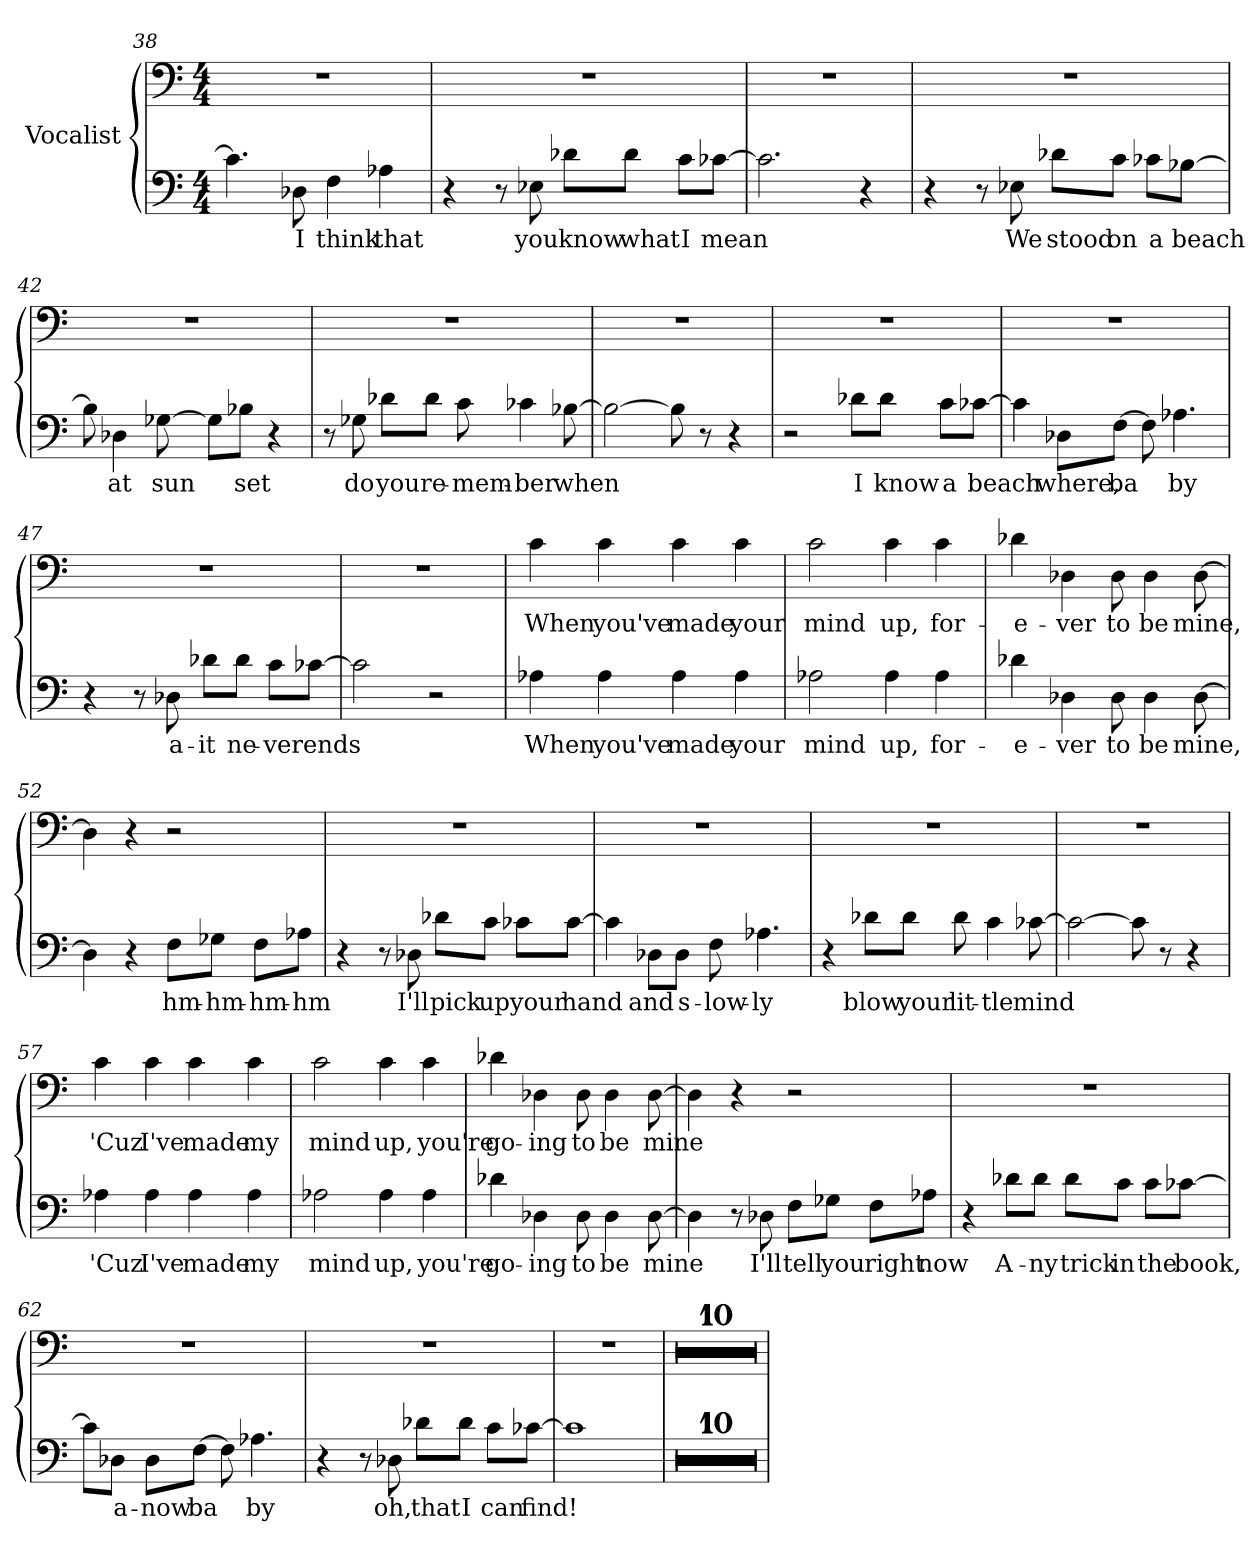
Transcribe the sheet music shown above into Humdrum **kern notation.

**kern	**text	**kern	**text
*part1	*part1	*part1	*part1
*staff2	*staff2	*staff1	*staff1
*I"Vocalist	*	*	*
*clefF4	*	*clefF4	*
*M4/4	*	*M4/4	*
=38	=38	=38	=38
4.c-]	_	1r	.
8D-X	I	.	.
4F	think	.	.
4A-X	that	.	.
=39	=39	=39	=39
4r	.	1r	.
8r	.	.	.
8E-X	you	.	.
8d-X\L	know	.	.
8d-\J	what	.	.
8c\L	I	.	.
[8c-X\J	mean	.	.
=40	=40	=40	=40
2.c-]	_	1r	.
4r	.	.	.
=41	=41	=41	=41
4r	.	1r	.
8r	.	.	.
8E-X	We	.	.
8d-X\L	stood	.	.
8c\J	on	.	.
8c-X\L	a	.	.
[8B-X\J	beach	.	.
=42	=42	=42	=42
8B-]	_	1r	.
4D-X	at	.	.
[8G-X	sun	.	.
8G-\L]	_	.	.
8B-X\J	set	.	.
4r	.	.	.
=43	=43	=43	=43
8r	.	1r	.
8G-X	do	.	.
8d-X\L	you	.	.
8d-\J	re-	.	.
8c	-mem-	.	.
4c-X	-ber	.	.
[8B-X	when	.	.
=44	=44	=44	=44
2B-_	_	1r	.
8B-]	_	.	.
8r	.	.	.
4r	.	.	.
=45	=45	=45	=45
2r	.	1r	.
8d-X\L	I	.	.
8d-\J	know	.	.
8c\L	a	.	.
[8c-X\J	beach	.	.
=46	=46	=46	=46
4c-]	_	1r	.
8D-X\L	where,	.	.
[8F\J	ba	.	.
8F]	_	.	.
4.A-X	by	.	.
=47	=47	=47	=47
4r	.	1r	.
8r	.	.	.
8D-X	a-	.	.
8d-X\L	-it	.	.
8d-\J	ne-	.	.
8c\L	-ver	.	.
[8c-X\J	ends	.	.
=48	=48	=48	=48
2c-]	_	1r	.
2r	.	.	.
=49	=49	=49	=49
4A-X	When	4c	When
4A-	you've	4c	you've
4A-	made	4c	made
4A-	your	4c	your
=50	=50	=50	=50
2A-X	mind	2c	mind
4A-	up,	4c	up,
4A-	for-	4c	for-
=51	=51	=51	=51
4d-X	-e-	4d-X	-e-
4D-X	-ver	4D-X	-ver
8D-	to	8D-	to
4D-	be	4D-	be
[8D-	mine,	[8D-	mine,
=52	=52	=52	=52
4D-]	_	4D-]	_
4r	.	4r	.
8F\L	hm-	2r	.
8G-X\J	-hm-	.	.
8F\L	-hm-	.	.
8A-X\J	-hm	.	.
=53	=53	=53	=53
4r	.	1r	.
8r	.	.	.
8D-X	I'll	.	.
8d-X\L	pick	.	.
8c\J	up	.	.
8c-X\L	your	.	.
[8c-\J	hand	.	.
=54	=54	=54	=54
4c-]	_	1r	.
8D-X\L	and	.	.
8D-\J	s-	.	.
8F	-low-	.	.
4.A-X	-ly	.	.
=55	=55	=55	=55
4r	.	1r	.
8d-X\L	blow	.	.
8d-\J	your	.	.
8d-	lit-	.	.
4c	-tle	.	.
[8c-X	mind	.	.
=56	=56	=56	=56
2c-_	_	1r	.
8c-]	_	.	.
8r	.	.	.
4r	.	.	.
=57	=57	=57	=57
4A-X	'Cuz	4c	'Cuz
4A-	I've	4c	I've
4A-	made	4c	made
4A-	my	4c	my
=58	=58	=58	=58
2A-X	mind	2c	mind
4A-	up,	4c	up,
4A-	you're	4c	you're
=59	=59	=59	=59
4d-X	go-	4d-X	go-
4D-X	-ing	4D-X	-ing
8D-	to	8D-	to
4D-	be	4D-	be
[8D-	mine	[8D-	mine
=60	=60	=60	=60
4D-]	_	4D-]	_
8r	.	4r	.
8D-X	I'll	.	.
8F\L	tell	2r	.
8G-X\J	you	.	.
8F\L	right	.	.
8A-X\J	now	.	.
=61	=61	=61	=61
4r	.	1r	.
8d-X\L	A-	.	.
8d-\J	-ny	.	.
8d-\L	trick	.	.
8c\J	in	.	.
8c\L	the	.	.
[8c-X\J	book,	.	.
=62	=62	=62	=62
8c-\L]	_	1r	.
8D-X\J	a-	.	.
8D-\L	-now	.	.
[8F\J	ba	.	.
8F]	_	.	.
4.A-X	by	.	.
=63	=63	=63	=63
4r	.	1r	.
8r	.	.	.
8D-X	oh,	.	.
8d-X\L	that	.	.
8d-\J	I	.	.
8c\L	can	.	.
[8c-X\J	find!	.	.
=64	=64	=64	=64
1c-]	_	1r	.
=65	=65	=65	=65
1r	.	1r	.
=66	=66	=66	=66
1r	.	1r	.
=67	=67	=67	=67
1r	.	1r	.
=68	=68	=68	=68
1r	.	1r	.
=69	=69	=69	=69
1r	.	1r	.
=70	=70	=70	=70
1r	.	1r	.
=71	=71	=71	=71
1r	.	1r	.
=72	=72	=72	=72
1r	.	1r	.
=73	=73	=73	=73
1r	.	1r	.
=74	=74	=74	=74
1r	.	1r	.
=	=	=	=
*-	*-	*-	*-
